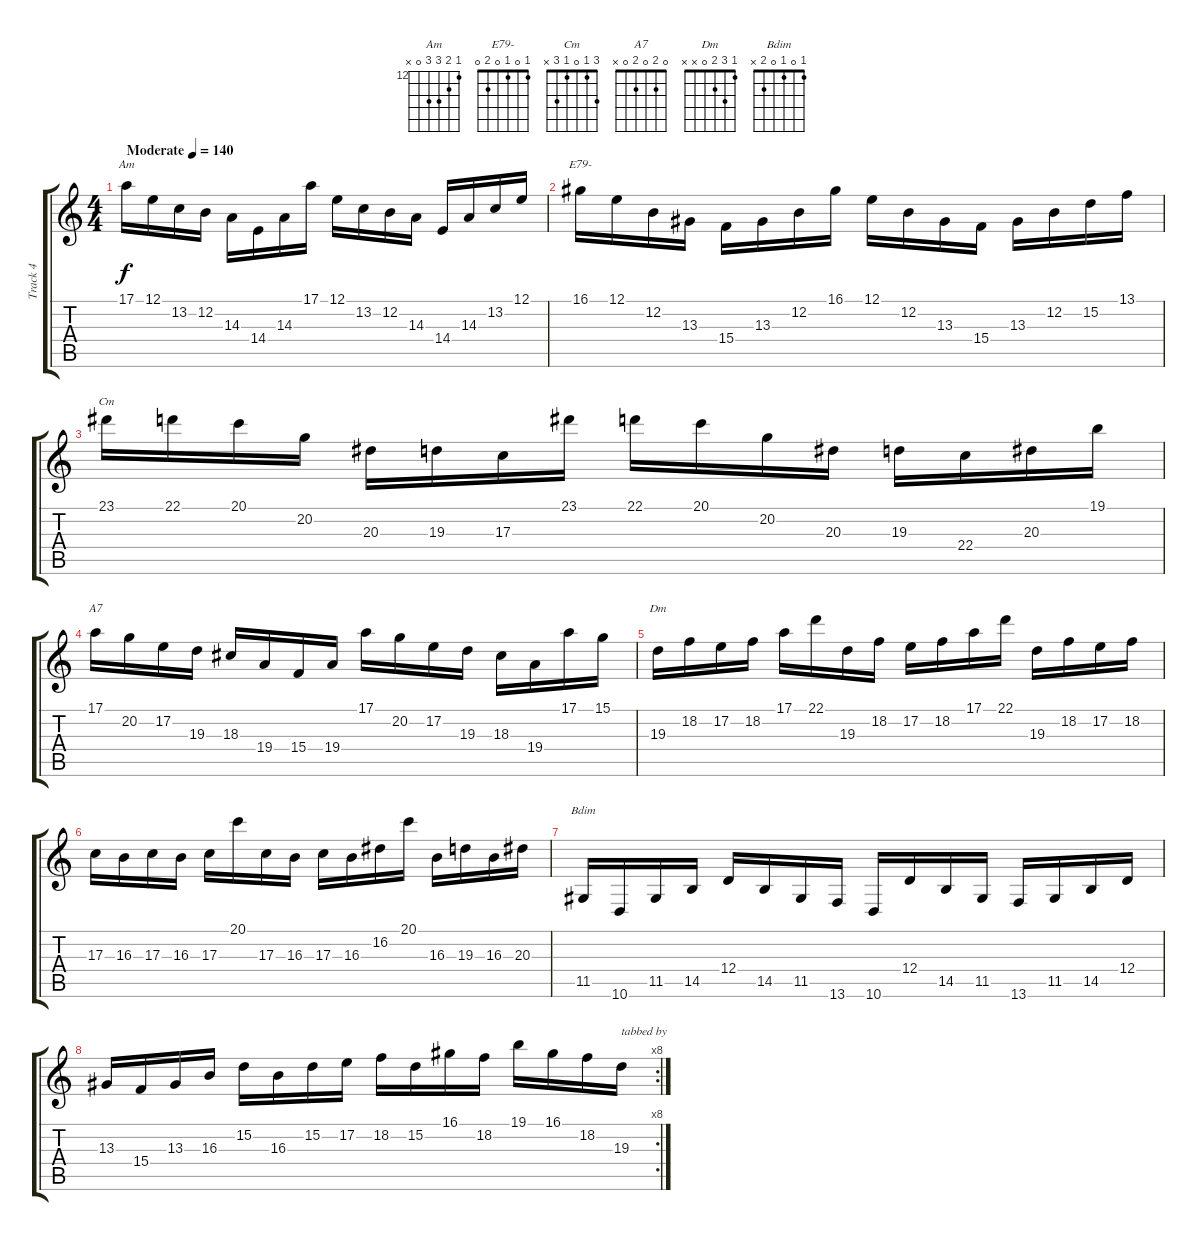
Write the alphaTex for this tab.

\track ("Track 4" "Track 4") {instrument lead2sawtooth}
\staff {score tabs}
\tuning (E4 B3 G3 D3 A2 E2) {hide}
\chord ("Am" 12 13 14 14 0 x) {firstfret 12}
\chord ("E79-" 1 0 1 0 2 0)
\chord ("Cm" 3 1 0 1 3 x)
\chord ("A7" 0 2 0 2 0 x)
\chord ("Dm" 1 3 2 0 x x)
\chord ("Bdim" 1 0 1 0 2 x)
\ts (4 4)
\tempo (140 "Moderate")
\clef g2
\ks c
17.1.16{ch "Am" dy f instrument lead2sawtooth} 12.1.16 13.2.16 12.2.16 14.3.16 14.4.16 14.3.16 17.1.16 12.1.16 13.2.16 12.2.16 14.3.16 14.4.16 14.3.16 13.2.16 12.1.16 |
16.1.16{ch "E79-"} 12.1.16 12.2.16 13.3.16 15.4.16 13.3.16 12.2.16 16.1.16 12.1.16 12.2.16 13.3.16 15.4.16 13.3.16 12.2.16 15.2.16 13.1.16 |
23.1.16{ch "Cm"} 22.1.16 20.1.16 20.2.16 20.3.16 19.3.16 17.3.16 23.1.16 22.1.16 20.1.16 20.2.16 20.3.16 19.3.16 22.4.16 20.3.16 19.1.16 |
17.1.16{ch "A7"} 20.2.16 17.2.16 19.3.16 18.3.16 19.4.16 15.4.16 19.4.16 17.1.16 20.2.16 17.2.16 19.3.16 18.3.16 19.4.16 17.1.16 15.1.16 |
19.3.16{ch "Dm"} 18.2.16 17.2.16 18.2.16 17.1.16 22.1.16 19.3.16 18.2.16 17.2.16 18.2.16 17.1.16 22.1.16 19.3.16 18.2.16 17.2.16 18.2.16 |
17.3.16 16.3.16 17.3.16 16.3.16 17.3.16 20.1.16 17.3.16 16.3.16 17.3.16 16.3.16 16.2.16 20.1.16 16.3.16 19.3.16 16.3.16 20.3.16 |
11.5.16{ch "Bdim"} 10.6.16 11.5.16 14.5.16 12.4.16 14.5.16 11.5.16 13.6.16 10.6.16 12.4.16 14.5.16 11.5.16 13.6.16 11.5.16 14.5.16 12.4.16 |
\rc 8
13.3.16 15.4.16 13.3.16 16.3.16 15.2.16 16.3.16 15.2.16 17.2.16 18.2.16 15.2.16 16.1.16 18.2.16 19.1.16 16.1.16 18.2.16 19.3.16{txt "tabbed by"}
